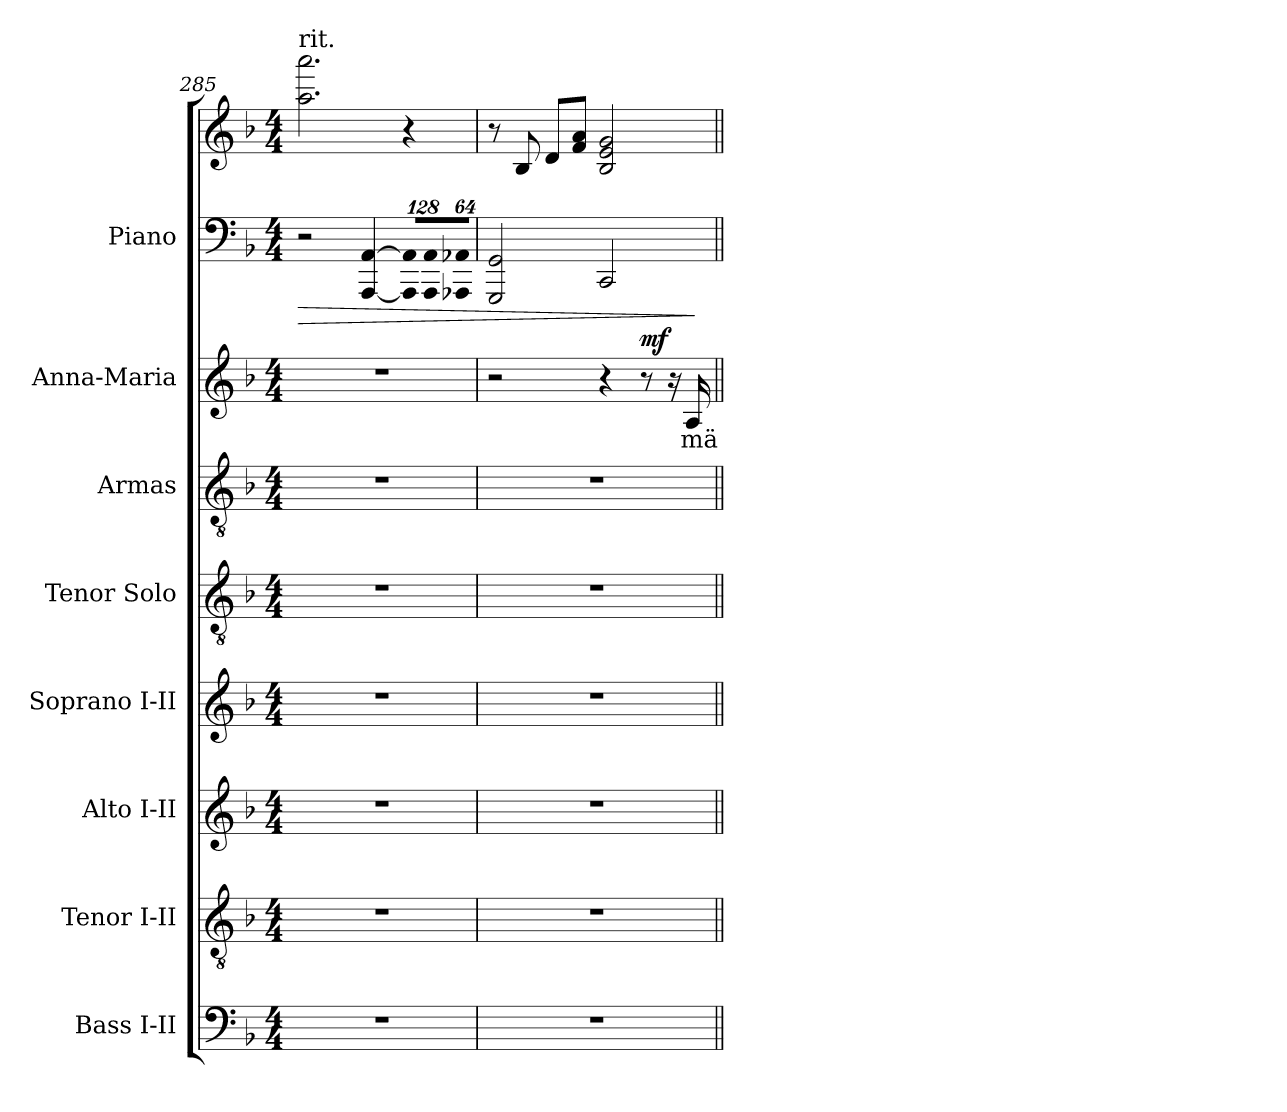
**kern	**kern	**kern	**kern	**kern	**kern	**kern	**text	**dynam	**kern	**kern	**dynam
*part8	*part7	*part6	*part5	*part4	*part3	*part2	*part2	*part2	*part1	*part1	*part1
*staff9	*staff8	*staff7	*staff6	*staff5	*staff4	*staff3	*staff3	*staff3	*staff2	*staff1	*staff1/2
*I"Bass I-II	*I"Tenor I-II	*I"Alto I-II	*I"Soprano I-II	*I"Tenor Solo	*I"Armas	*I"Anna-Maria	*	*	*I"Piano	*	*
*I'B.	*I'T.	*I'A.	*I'S.	*I'T. Solo	*I'Armas	*I'A-M	*	*	*I'Pno.	*	*
*clefF4	*clefGv2	*clefG2	*clefG2	*clefGv2	*clefGv2	*clefG2	*	*	*clefF4	*clefG2	*
*	*ITrd7c12	*	*	*ITrd7c12	*ITrd7c12	*	*	*	*	*	*
*k[b-]	*k[b-]	*k[b-]	*k[b-]	*k[b-]	*k[b-]	*k[b-]	*	*	*k[b-]	*k[b-]	*
*F:	*F:	*F:	*F:	*F:	*F:	*F:	*	*	*F:	*F:	*
*M4/4	*M4/4	*M4/4	*M4/4	*M4/4	*M4/4	*M4/4	*	*	*M4/4	*M4/4	*
=285	=285	=285	=285	=285	=285	=285	=285	=285	=285	=285	=285
!	!	!	!	!	!	!	!	!	!	!LO:TX:t=rit.	!
!	!	!	!	!	!	!	!	!	!	!	!LO:HP:b=2
1r	1r	1r	1r	1r	1r	1r	.	.	2r	2.aai\ 2.aaai	>
.	.	.	.	.	.	.	.	.	[<4AAAi/ [>4AAi	.	.
*	*	*	*	*	*	*	*	*	*Xbrackettup	*	*
!	!	!	!	!	!	!	!	!	!LO:N:vis=8	!	!
.	.	.	.	.	.	.	.	.	1024%85AAAi/] 1024%85AAi]L	4r	.
!	!	!	!	!	!	!	!	!	!LO:N:vis=8	!	!
.	.	.	.	.	.	.	.	.	1024%85AAAi/ 1024%85AAi	.	.
!	!	!	!	!	!	!	!	!	!LO:N:vis=8	!	!
.	.	.	.	.	.	.	.	.	512%43AAA-Xi/ 512%43AA-XiJ	.	.
=286	=286	=286	=286	=286	=286	=286	=286	=286	=286	=286	=286
1r	1r	1r	1r	1r	1r	2r	.	.	2GGGi/ 2GGi	8r	.
.	.	.	.	.	.	.	.	.	.	8B-i/	.
.	.	.	.	.	.	.	.	.	.	8di/L	.
.	.	.	.	.	.	.	.	.	.	8fi/ 8aiJ	.
.	.	.	.	.	.	4r	.	.	2CCi/	2B-i/ 2ei 2gi	.
.	.	.	.	.	.	8r	.	mf	.	.	.
.	.	.	.	.	.	16r	.	.	.	.	.
!	!	!	!	!	!	!	!LO:LY:b:color=#000000	!	!	!	!
.	.	.	.	.	.	16Ai/	mä	.	.	.	.
.	.	.	.	.	.	.	.	.	.	.	]
=||	=||	=||	=||	=||	=||	=||	=||	=||	=||	=||	=||
*-	*-	*-	*-	*-	*-	*-	*-	*-	*-	*-	*-
